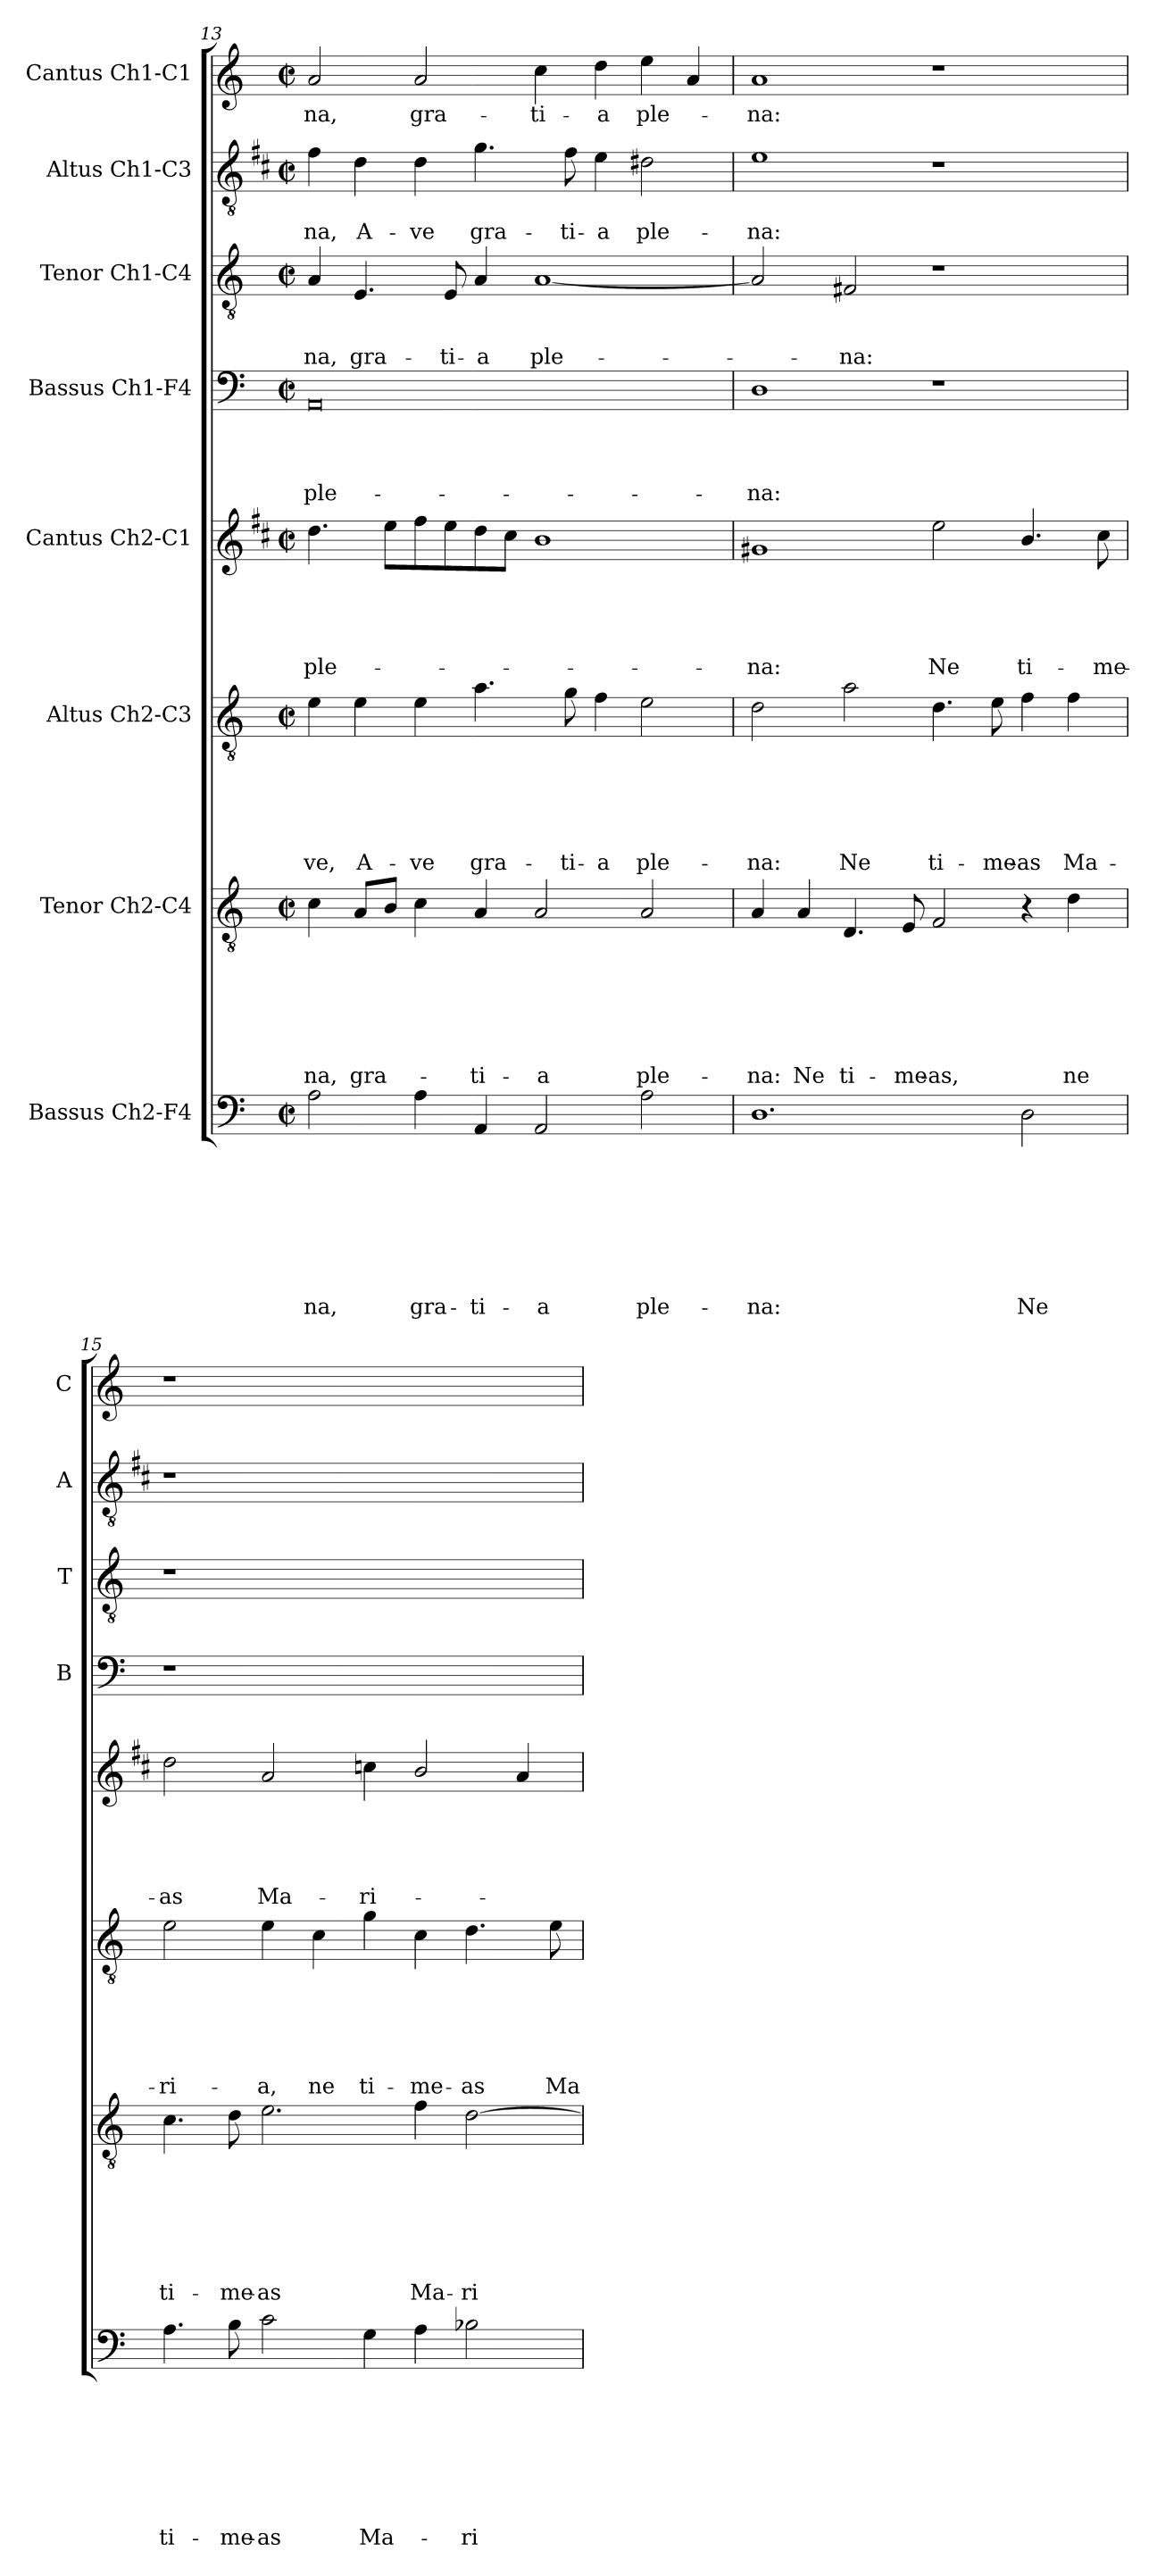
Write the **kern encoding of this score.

**kern	**text	**text	**text	**text	**text	**text	**text	**text	**kern	**text	**text	**text	**text	**text	**text	**text	**kern	**text	**text	**text	**text	**text	**text	**kern	**text	**text	**text	**text	**text	**kern	**text	**text	**text	**text	**kern	**text	**text	**text	**kern	**text	**text	**kern	**text
*part8	*part8	*part8	*part8	*part8	*part8	*part8	*part8	*part8	*part7	*part7	*part7	*part7	*part7	*part7	*part7	*part7	*part6	*part6	*part6	*part6	*part6	*part6	*part6	*part5	*part5	*part5	*part5	*part5	*part5	*part4	*part4	*part4	*part4	*part4	*part3	*part3	*part3	*part3	*part2	*part2	*part2	*part1	*part1
*staff8	*staff8	*staff8	*staff8	*staff8	*staff8	*staff8	*staff8	*staff8	*staff7	*staff7	*staff7	*staff7	*staff7	*staff7	*staff7	*staff7	*staff6	*staff6	*staff6	*staff6	*staff6	*staff6	*staff6	*staff5	*staff5	*staff5	*staff5	*staff5	*staff5	*staff4	*staff4	*staff4	*staff4	*staff4	*staff3	*staff3	*staff3	*staff3	*staff2	*staff2	*staff2	*staff1	*staff1
*I"Bassus Ch2-F4	*	*	*	*	*	*	*	*	*I"Tenor Ch2-C4	*	*	*	*	*	*	*	*I"Altus Ch2-C3	*	*	*	*	*	*	*I"Cantus Ch2-C1	*	*	*	*	*	*I"Bassus Ch1-F4	*	*	*	*	*I"Tenor Ch1-C4	*	*	*	*I"Altus Ch1-C3	*	*	*I"Cantus Ch1-C1	*
*	*	*	*	*	*	*	*	*	*	*	*	*	*	*	*	*	*	*	*	*	*	*	*	*	*	*	*	*	*	*I'B	*	*	*	*	*I'T	*	*	*	*I'A	*	*	*I'C	*
*clefF4	*	*	*	*	*	*	*	*	*clefGv2	*	*	*	*	*	*	*	*clefGv2	*	*	*	*	*	*	*clefG2	*	*	*	*	*	*clefF4	*	*	*	*	*clefGv2	*	*	*	*clefGv2	*	*	*clefG2	*
*	*	*	*	*	*	*	*	*	*	*	*	*	*	*	*	*	*	*	*	*	*	*	*	*ITrd1c2	*	*	*	*	*	*	*	*	*	*	*	*	*	*	*ITrd1c2	*	*	*	*
*k[]	*	*	*	*	*	*	*	*	*k[]	*	*	*	*	*	*	*	*k[]	*	*	*	*	*	*	*k[]	*	*	*	*	*	*k[]	*	*	*	*	*k[]	*	*	*	*k[]	*	*	*k[]	*
*C:	*	*	*	*	*	*	*	*	*C:	*	*	*	*	*	*	*	*C:	*	*	*	*	*	*	*C:	*	*	*	*	*	*C:	*	*	*	*	*C:	*	*	*	*C:	*	*	*C:	*
*M2/2	*	*	*	*	*	*	*	*	*M2/2	*	*	*	*	*	*	*	*M2/2	*	*	*	*	*	*	*M2/2	*	*	*	*	*	*M2/2	*	*	*	*	*M2/2	*	*	*	*M2/2	*	*	*M2/2	*
*met(c|)	*	*	*	*	*	*	*	*	*met(c|)	*	*	*	*	*	*	*	*met(c|)	*	*	*	*	*	*	*met(c|)	*	*	*	*	*	*met(c|)	*	*	*	*	*met(c|)	*	*	*	*met(c|)	*	*	*met(c|)	*
=13	=13	=13	=13	=13	=13	=13	=13	=13	=13	=13	=13	=13	=13	=13	=13	=13	=13	=13	=13	=13	=13	=13	=13	=13	=13	=13	=13	=13	=13	=13	=13	=13	=13	=13	=13	=13	=13	=13	=13	=13	=13	=13	=13
!	!	!	!	!	!	!	!	!LO:LY:b	!	!	!	!	!	!	!	!LO:LY:b	!	!	!	!	!	!	!LO:LY:b	!	!	!	!	!	!LO:LY:b	!	!	!	!	!LO:LY:b	!	!	!	!LO:LY:b	!	!	!LO:LY:b	!	!LO:LY:b
2A\	.	.	.	.	.	.	.	-na,	4c\	.	.	.	.	.	.	-na,	4e\	.	.	.	.	.	-ve,	4.cc\	.	.	.	.	ple-	0AA	.	.	.	ple-	4A/	.	.	-na,	4e\	.	-na,	2a/	-na,
!	!	!	!	!	!	!	!	!	!	!	!	!	!	!	!	!LO:LY:b	!	!	!	!	!	!	!LO:LY:b	!	!	!	!	!	!	!	!	!	!	!	!	!	!	!LO:LY:b	!	!	!LO:LY:b	!	!
.	.	.	.	.	.	.	.	.	8A/L	.	.	.	.	.	.	gra-	4e\	.	.	.	.	.	A-	.	.	.	.	.	.	.	.	.	.	.	4.E/	.	.	gra-	4c\	.	A-	.	.
.	.	.	.	.	.	.	.	.	8B/J	.	.	.	.	.	.	.	.	.	.	.	.	.	.	8dd\L	.	.	.	.	.	.	.	.	.	.	.	.	.	.	.	.	.	.	.
!	!	!	!	!	!	!	!	!LO:LY:b	!	!	!	!	!	!	!	!	!	!	!	!	!	!	!LO:LY:b	!	!	!	!	!	!	!	!	!	!	!	!	!	!	!	!	!	!LO:LY:b	!	!LO:LY:b
4A\	.	.	.	.	.	.	.	gra-	4c\	.	.	.	.	.	.	.	4e\	.	.	.	.	.	-ve	8ee\	.	.	.	.	.	.	.	.	.	.	.	.	.	.	4c\	.	-ve	2a/	gra-
!	!	!	!	!	!	!	!	!	!	!	!	!	!	!	!	!	!	!	!	!	!	!	!	!	!	!	!	!	!	!	!	!	!	!	!	!	!	!LO:LY:b	!	!	!	!	!
.	.	.	.	.	.	.	.	.	.	.	.	.	.	.	.	.	.	.	.	.	.	.	.	8dd\	.	.	.	.	.	.	.	.	.	.	8E/	.	.	-ti-	.	.	.	.	.
!	!	!	!	!	!	!	!	!LO:LY:b	!	!	!	!	!	!	!	!LO:LY:b	!	!	!	!	!	!	!LO:LY:b	!	!	!	!	!	!	!	!	!	!	!	!	!	!	!LO:LY:b	!	!	!LO:LY:b	!	!
4AA/	.	.	.	.	.	.	.	-ti-	4A/	.	.	.	.	.	.	-ti-	4.a\	.	.	.	.	.	gra-	8cc\	.	.	.	.	.	.	.	.	.	.	4A/	.	.	-a	4.f\	.	gra-	.	.
.	.	.	.	.	.	.	.	.	.	.	.	.	.	.	.	.	.	.	.	.	.	.	.	8b\J	.	.	.	.	.	.	.	.	.	.	.	.	.	.	.	.	.	.	.
!	!	!	!	!	!	!	!	!LO:LY:b	!	!	!	!	!	!	!	!LO:LY:b	!	!	!	!	!	!	!	!	!	!	!	!	!	!	!	!	!	!	!	!	!	!LO:LY:b	!	!	!	!	!LO:LY:b
2AA/	.	.	.	.	.	.	.	-a	2A/	.	.	.	.	.	.	-a	.	.	.	.	.	.	.	1a	.	.	.	.	.	.	.	.	.	.	[1A	.	.	ple-	.	.	.	4cc\	-ti-
!	!	!	!	!	!	!	!	!	!	!	!	!	!	!	!	!	!	!	!	!	!	!	!LO:LY:b	!	!	!	!	!	!	!	!	!	!	!	!	!	!	!	!	!	!LO:LY:b	!	!
.	.	.	.	.	.	.	.	.	.	.	.	.	.	.	.	.	8g\	.	.	.	.	.	-ti-	.	.	.	.	.	.	.	.	.	.	.	.	.	.	.	8e\	.	-ti-	.	.
!	!	!	!	!	!	!	!	!	!	!	!	!	!	!	!	!	!	!	!	!	!	!	!LO:LY:b	!	!	!	!	!	!	!	!	!	!	!	!	!	!	!	!	!	!LO:LY:b	!	!LO:LY:b
.	.	.	.	.	.	.	.	.	.	.	.	.	.	.	.	.	4f\	.	.	.	.	.	-a	.	.	.	.	.	.	.	.	.	.	.	.	.	.	.	4d\	.	-a	4dd\	-a
!	!	!	!	!	!	!	!	!LO:LY:b	!	!	!	!	!	!	!	!LO:LY:b	!	!	!	!	!	!	!LO:LY:b	!	!	!	!	!	!	!	!	!	!	!	!	!	!	!	!	!	!LO:LY:b	!	!LO:LY:b
2A\	.	.	.	.	.	.	.	ple-	2A/	.	.	.	.	.	.	ple-	2e\	.	.	.	.	.	ple-	.	.	.	.	.	.	.	.	.	.	.	.	.	.	.	2c#X\	.	ple-	4ee\	ple-
.	.	.	.	.	.	.	.	.	.	.	.	.	.	.	.	.	.	.	.	.	.	.	.	.	.	.	.	.	.	.	.	.	.	.	.	.	.	.	.	.	.	4a/	.
!!LO:LB:g=z
=14	=14	=14	=14	=14	=14	=14	=14	=14	=14	=14	=14	=14	=14	=14	=14	=14	=14	=14	=14	=14	=14	=14	=14	=14	=14	=14	=14	=14	=14	=14	=14	=14	=14	=14	=14	=14	=14	=14	=14	=14	=14	=14	=14
!	!	!	!	!	!	!	!	!LO:LY:b	!	!	!	!	!	!	!	!LO:LY:b	!	!	!	!	!	!	!LO:LY:b	!	!	!	!	!	!LO:LY:b	!	!	!	!	!LO:LY:b	!	!	!	!	!	!	!LO:LY:b	!	!LO:LY:b
1.D	.	.	.	.	.	.	.	-na:	4A/	.	.	.	.	.	.	-na:	2d\	.	.	.	.	.	-na:	1f#X	.	.	.	.	-na:	1D	.	.	.	-na:	2A/]	.	.	.	1d	.	-na:	1a	-na:
!	!	!	!	!	!	!	!	!	!	!	!	!	!	!	!	!LO:LY:b	!	!	!	!	!	!	!	!	!	!	!	!	!	!	!	!	!	!	!	!	!	!	!	!	!	!	!
.	.	.	.	.	.	.	.	.	4A/	.	.	.	.	.	.	Ne	.	.	.	.	.	.	.	.	.	.	.	.	.	.	.	.	.	.	.	.	.	.	.	.	.	.	.
!	!	!	!	!	!	!	!	!	!	!	!	!	!	!	!	!LO:LY:b	!	!	!	!	!	!	!LO:LY:b	!	!	!	!	!	!	!	!	!	!	!	!	!	!	!LO:LY:b	!	!	!	!	!
.	.	.	.	.	.	.	.	.	4.D/	.	.	.	.	.	.	ti-	2a\	.	.	.	.	.	Ne	.	.	.	.	.	.	.	.	.	.	.	2F#X/	.	.	-na:	.	.	.	.	.
!	!	!	!	!	!	!	!	!	!	!	!	!	!	!	!	!LO:LY:b	!	!	!	!	!	!	!	!	!	!	!	!	!	!	!	!	!	!	!	!	!	!	!	!	!	!	!
.	.	.	.	.	.	.	.	.	8E/	.	.	.	.	.	.	-me-	.	.	.	.	.	.	.	.	.	.	.	.	.	.	.	.	.	.	.	.	.	.	.	.	.	.	.
!	!	!	!	!	!	!	!	!	!	!	!	!	!	!	!	!LO:LY:b	!	!	!	!	!	!	!LO:LY:b	!	!	!	!	!	!LO:LY:b	!	!	!	!	!	!	!	!	!	!	!	!	!	!
.	.	.	.	.	.	.	.	.	2F/	.	.	.	.	.	.	-as,	4.d\	.	.	.	.	.	ti-	2dd\	.	.	.	.	Ne	1r	.	.	.	.	1r	.	.	.	1r	.	.	1r	.
!	!	!	!	!	!	!	!	!	!	!	!	!	!	!	!	!	!	!	!	!	!	!	!LO:LY:b	!	!	!	!	!	!	!	!	!	!	!	!	!	!	!	!	!	!	!	!
.	.	.	.	.	.	.	.	.	.	.	.	.	.	.	.	.	8e\	.	.	.	.	.	-me-	.	.	.	.	.	.	.	.	.	.	.	.	.	.	.	.	.	.	.	.
!	!	!	!	!	!	!	!	!LO:LY:b	!	!	!	!	!	!	!	!	!	!	!	!	!	!	!LO:LY:b	!	!	!	!	!	!LO:LY:b	!	!	!	!	!	!	!	!	!	!	!	!	!	!
2D\	.	.	.	.	.	.	.	Ne	4r	.	.	.	.	.	.	.	4f\	.	.	.	.	.	-as	4.a/	.	.	.	.	ti-	.	.	.	.	.	.	.	.	.	.	.	.	.	.
!	!	!	!	!	!	!	!	!	!	!	!	!	!	!	!	!LO:LY:b	!	!	!	!	!	!	!LO:LY:b	!	!	!	!	!	!	!	!	!	!	!	!	!	!	!	!	!	!	!	!
.	.	.	.	.	.	.	.	.	4d\	.	.	.	.	.	.	ne	4f\	.	.	.	.	.	Ma-	.	.	.	.	.	.	.	.	.	.	.	.	.	.	.	.	.	.	.	.
!	!	!	!	!	!	!	!	!	!	!	!	!	!	!	!	!	!	!	!	!	!	!	!	!	!	!	!	!	!LO:LY:b	!	!	!	!	!	!	!	!	!	!	!	!	!	!
.	.	.	.	.	.	.	.	.	.	.	.	.	.	.	.	.	.	.	.	.	.	.	.	8b\	.	.	.	.	-me-	.	.	.	.	.	.	.	.	.	.	.	.	.	.
=15	=15	=15	=15	=15	=15	=15	=15	=15	=15	=15	=15	=15	=15	=15	=15	=15	=15	=15	=15	=15	=15	=15	=15	=15	=15	=15	=15	=15	=15	=15	=15	=15	=15	=15	=15	=15	=15	=15	=15	=15	=15	=15	=15
!	!	!	!	!	!	!	!	!LO:LY:b	!	!	!	!	!	!	!	!LO:LY:b	!	!	!	!	!	!	!LO:LY:b	!	!	!	!	!	!LO:LY:b	!	!	!	!	!	!	!	!	!	!	!	!	!	!
4.A\	.	.	.	.	.	.	.	ti-	4.c\	.	.	.	.	.	.	ti-	2e\	.	.	.	.	.	-ri-	2cc\	.	.	.	.	-as	1r	.	.	.	.	1r	.	.	.	1r	.	.	1r	.
!	!	!	!	!	!	!	!	!LO:LY:b	!	!	!	!	!	!	!	!LO:LY:b	!	!	!	!	!	!	!	!	!	!	!	!	!	!	!	!	!	!	!	!	!	!	!	!	!	!	!
8B\	.	.	.	.	.	.	.	-me-	8d\	.	.	.	.	.	.	-me-	.	.	.	.	.	.	.	.	.	.	.	.	.	.	.	.	.	.	.	.	.	.	.	.	.	.	.
!	!	!	!	!	!	!	!	!LO:LY:b	!	!	!	!	!	!	!	!LO:LY:b	!	!	!	!	!	!	!LO:LY:b	!	!	!	!	!	!LO:LY:b	!	!	!	!	!	!	!	!	!	!	!	!	!	!
2c\	.	.	.	.	.	.	.	-as	2.e\	.	.	.	.	.	.	-as	4e\	.	.	.	.	.	-a,	2g/	.	.	.	.	Ma-	.	.	.	.	.	.	.	.	.	.	.	.	.	.
!	!	!	!	!	!	!	!	!	!	!	!	!	!	!	!	!	!	!	!	!	!	!	!LO:LY:b	!	!	!	!	!	!	!	!	!	!	!	!	!	!	!	!	!	!	!	!
.	.	.	.	.	.	.	.	.	.	.	.	.	.	.	.	.	4c\	.	.	.	.	.	ne	.	.	.	.	.	.	.	.	.	.	.	.	.	.	.	.	.	.	.	.
!	!	!	!	!	!	!	!	!LO:LY:b	!	!	!	!	!	!	!	!	!	!	!	!	!	!	!LO:LY:b	!	!	!	!	!	!LO:LY:b	!	!	!	!	!	!	!	!	!	!	!	!	!	!
4G\	.	.	.	.	.	.	.	Ma-	.	.	.	.	.	.	.	.	4g\	.	.	.	.	.	ti-	4b-X\	.	.	.	.	-ri-	1ryy	.	.	.	.	1ryy	.	.	.	1ryy	.	.	1ryy	.
!	!	!	!	!	!	!	!	!	!	!	!	!	!	!	!	!LO:LY:b	!	!	!	!	!	!	!LO:LY:b	!	!	!	!	!	!	!	!	!	!	!	!	!	!	!	!	!	!	!	!
4A\	.	.	.	.	.	.	.	.	4f\	.	.	.	.	.	.	Ma-	4c\	.	.	.	.	.	-me-	2a/	.	.	.	.	.	.	.	.	.	.	.	.	.	.	.	.	.	.	.
!	!	!	!	!	!	!	!	!LO:LY:b	!	!	!	!	!	!	!	!LO:LY:b	!	!	!	!	!	!	!LO:LY:b	!	!	!	!	!	!	!	!	!	!	!	!	!	!	!	!	!	!	!	!
2B-X\	.	.	.	.	.	.	.	-ri-	[2d\	.	.	.	.	.	.	-ri-	4.d\	.	.	.	.	.	-as	.	.	.	.	.	.	.	.	.	.	.	.	.	.	.	.	.	.	.	.
.	.	.	.	.	.	.	.	.	.	.	.	.	.	.	.	.	.	.	.	.	.	.	.	4g/	.	.	.	.	.	.	.	.	.	.	.	.	.	.	.	.	.	.	.
!	!	!	!	!	!	!	!	!	!	!	!	!	!	!	!	!	!	!	!	!	!	!	!LO:LY:b	!	!	!	!	!	!	!	!	!	!	!	!	!	!	!	!	!	!	!	!
.	.	.	.	.	.	.	.	.	.	.	.	.	.	.	.	.	8e\	.	.	.	.	.	Ma-	.	.	.	.	.	.	.	.	.	.	.	.	.	.	.	.	.	.	.	.
=	=	=	=	=	=	=	=	=	=	=	=	=	=	=	=	=	=	=	=	=	=	=	=	=	=	=	=	=	=	=	=	=	=	=	=	=	=	=	=	=	=	=	=
*-	*-	*-	*-	*-	*-	*-	*-	*-	*-	*-	*-	*-	*-	*-	*-	*-	*-	*-	*-	*-	*-	*-	*-	*-	*-	*-	*-	*-	*-	*-	*-	*-	*-	*-	*-	*-	*-	*-	*-	*-	*-	*-	*-
